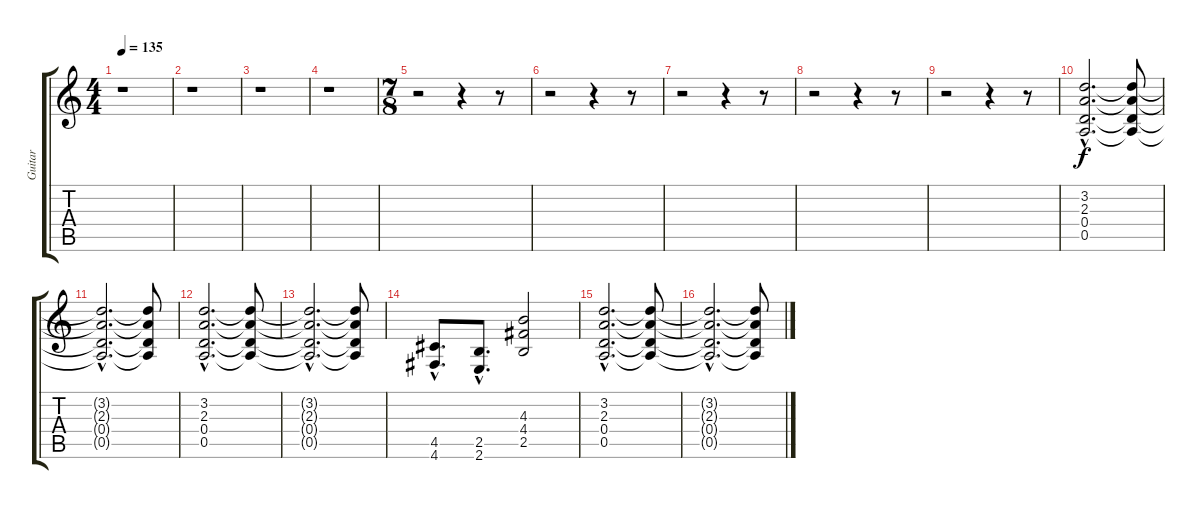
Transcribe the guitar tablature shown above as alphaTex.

\track ("Guitar" "Guitar") {instrument distortionguitar}
\staff {score tabs}
\tuning (E4 B3 G3 D3 A2 D2) {hide}
\ts (4 4)
\tempo 135
\clef g2
\ks c
r.1{dy f} |
r.1 |
r.1 |
r.1 |
\ts (7 8)
r.2 r.4 r.8 |
r.2 r.4 r.8 |
r.2 r.4 r.8 |
r.2 r.4 r.8 |
r.2 r.4 r.8 |
(3.2{hac} 2.3{hac} 0.4{hac} 0.5{hac}).2{d} (3.2{t} 2.3{t} 0.4{t} 0.5{t}).8 |
(3.2{hac t} 2.3{hac t} 0.4{hac t} 0.5{hac t}).2{d} (3.2{t} 2.3{t} 0.4{t} 0.5{t}).8 |
(3.2{hac} 2.3{hac} 0.4{hac} 0.5{hac}).2{d} (3.2{t} 2.3{t} 0.4{t} 0.5{t}).8 |
(3.2{hac t} 2.3{hac t} 0.4{hac t} 0.5{hac t}).2{d} (3.2{t} 2.3{t} 0.4{t} 0.5{t}).8 |
(4.5{hac} 4.6{hac}).8{d} (2.5{hac} 2.6{hac}).8{d} (4.3 4.4 2.5).2 |
(3.2{hac} 2.3{hac} 0.4{hac} 0.5{hac}).2{d} (3.2{t} 2.3{t} 0.4{t} 0.5{t}).8 |
(3.2{hac t} 2.3{hac t} 0.4{hac t} 0.5{hac t}).2{d} (3.2{t} 2.3{t} 0.4{t} 0.5{t}).8
